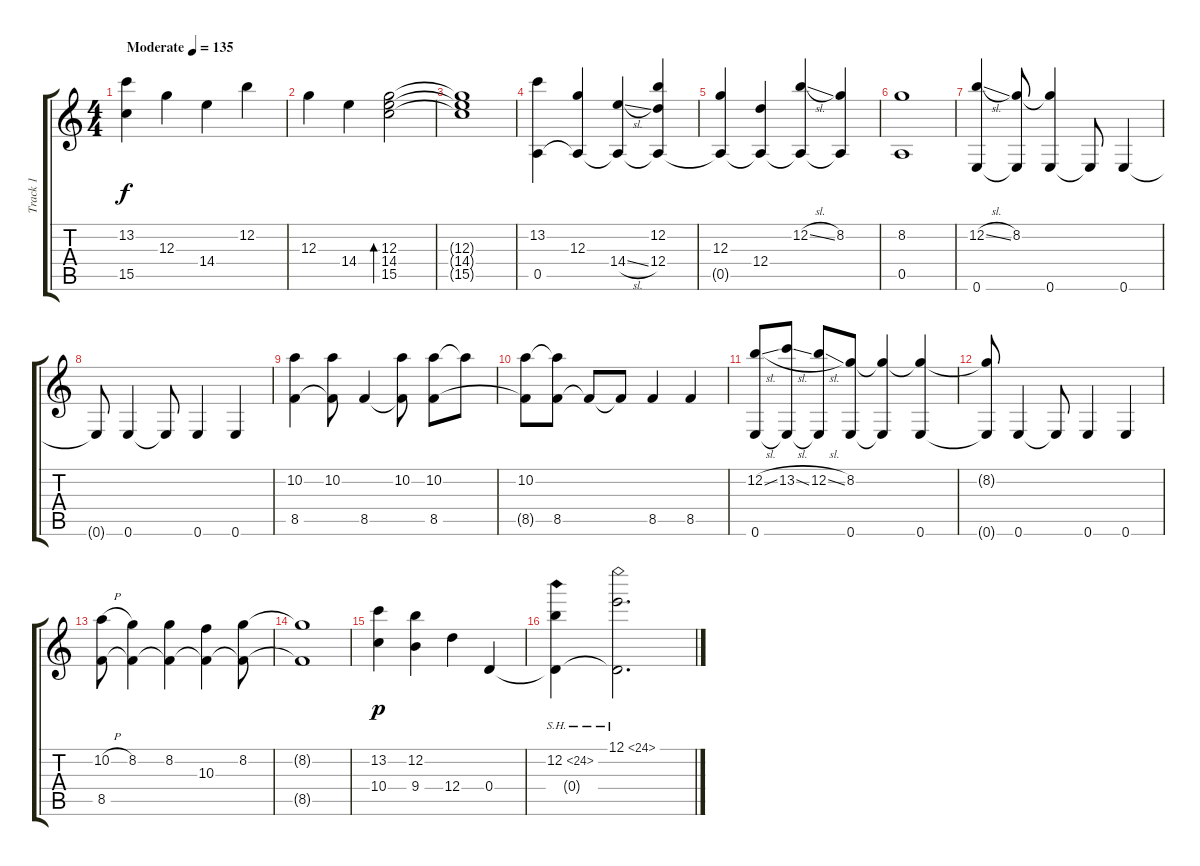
\track ("Track 1" "Track 1") {instrument acousticguitarsteel}
\staff {score tabs}
\tuning (E4 B3 G3 D3 A2 E2) {hide}
\ts (4 4)
\tempo (135 "Moderate")
\clef g2
\ks c
(13.2 15.5).4{dy f instrument acousticguitarsteel} 12.3.4 14.4.4 12.2.4 |
12.3.4 14.4.4 (12.3 14.4 15.5).2{bd 480} |
(12.3{t} 14.4{t} 15.5{t}).1 |
(13.2 0.5).4 (12.3 0.5{t}).4 (14.4{sl} 0.5{t}).4 (12.2 12.4 0.5{t}).4 |
(12.3 0.5{t}).4 (12.4 0.5{t}).4 (12.2{sl} 0.5{t}).4 (8.2 0.5{t}).4 |
(8.2 0.5).1 |
(12.2{sl} 0.6).4 (8.2 0.6{t}).8 (8.2{t} 0.6).4 0.6{t}.8 0.6.4 |
0.6{t}.8 0.6.4 0.6{t}.8 0.6.4 0.6.4 |
(10.2 8.5).4 (10.2 8.5{t}).8 8.5.4 (10.2 8.5{t}).8 (10.2 8.5).8 10.2{t}.8 |
(10.2 8.5{t}).8 (10.2{t} 8.5).8 8.5{t}.8 8.5{t}.8 8.5.4 8.5.4 |
(12.2{sl} 0.6).8 (13.2{sl} 0.6{t}).8 (12.2{sl} 0.6{t}).8 (8.2 0.6).8 (8.2{t} 0.6{t}).4 (8.2{t} 0.6).4 |
(8.2{t} 0.6{t}).8 0.6.4 0.6{t}.8 0.6.4 0.6.4 |
(10.2{h} 8.5).8 (8.2 8.5{t}).4 (8.2 8.5{t}).4 (10.3 8.5{t}).4 (8.2 8.5{t}).8 |
(8.2{t} 8.5{t}).1 |
(13.2 10.4).4{dy p} (12.2 9.4).4 12.4.4 0.4.4 |
(12.2{sh 12} 0.4{t}).4 (12.1{sh 12} 0.4{t}).2{d}
